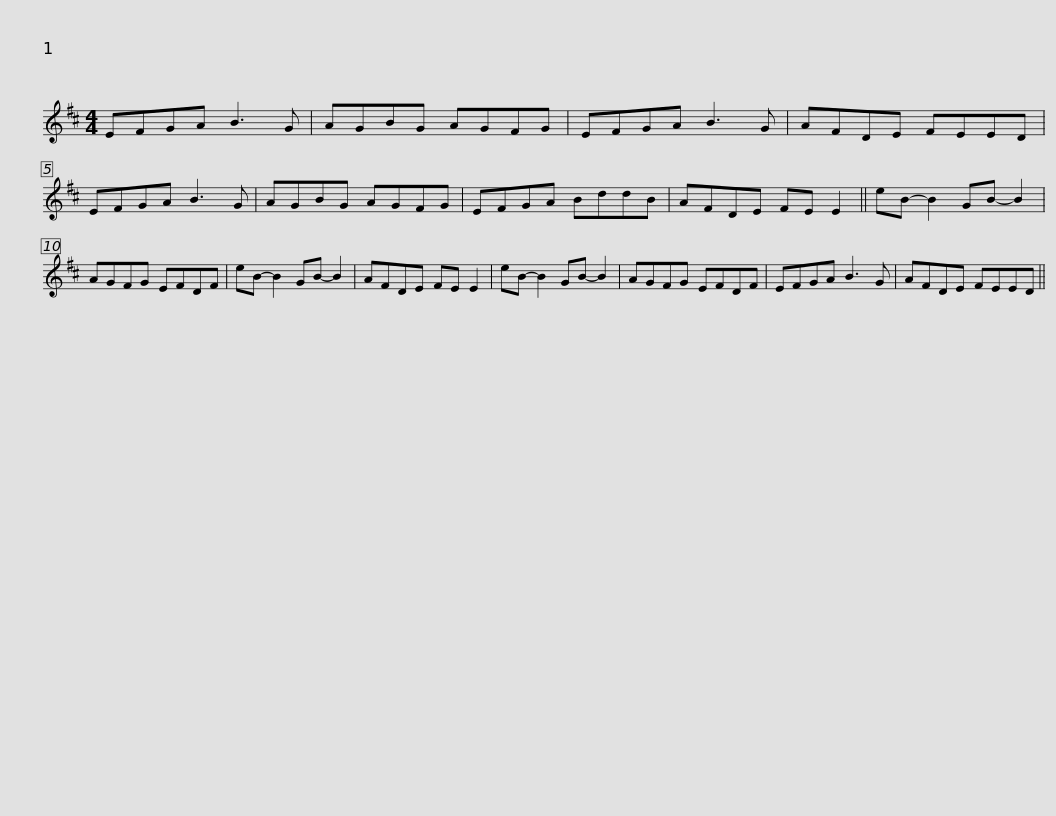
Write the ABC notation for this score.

X:1
L:1/8
M:4/4
I:linebreak $
K:D
V:1 treble
V:1
 EFGA B3 G | AGBG AGFG | EFGA B3 G | AFDE FEED | EFGA B3 G | %5
 AGBG AGFG |$ EFGA BddB | AFDE FE E2 || eB- B2 GB- B2 | AGFG EFDF | %10
 eB- B2 GB- B2 | AFDE FE E2 |$ eB- B2 GB- B2 | AGFG EFDF | EFGA B3 G | %15
 AFDE FEED || %16
